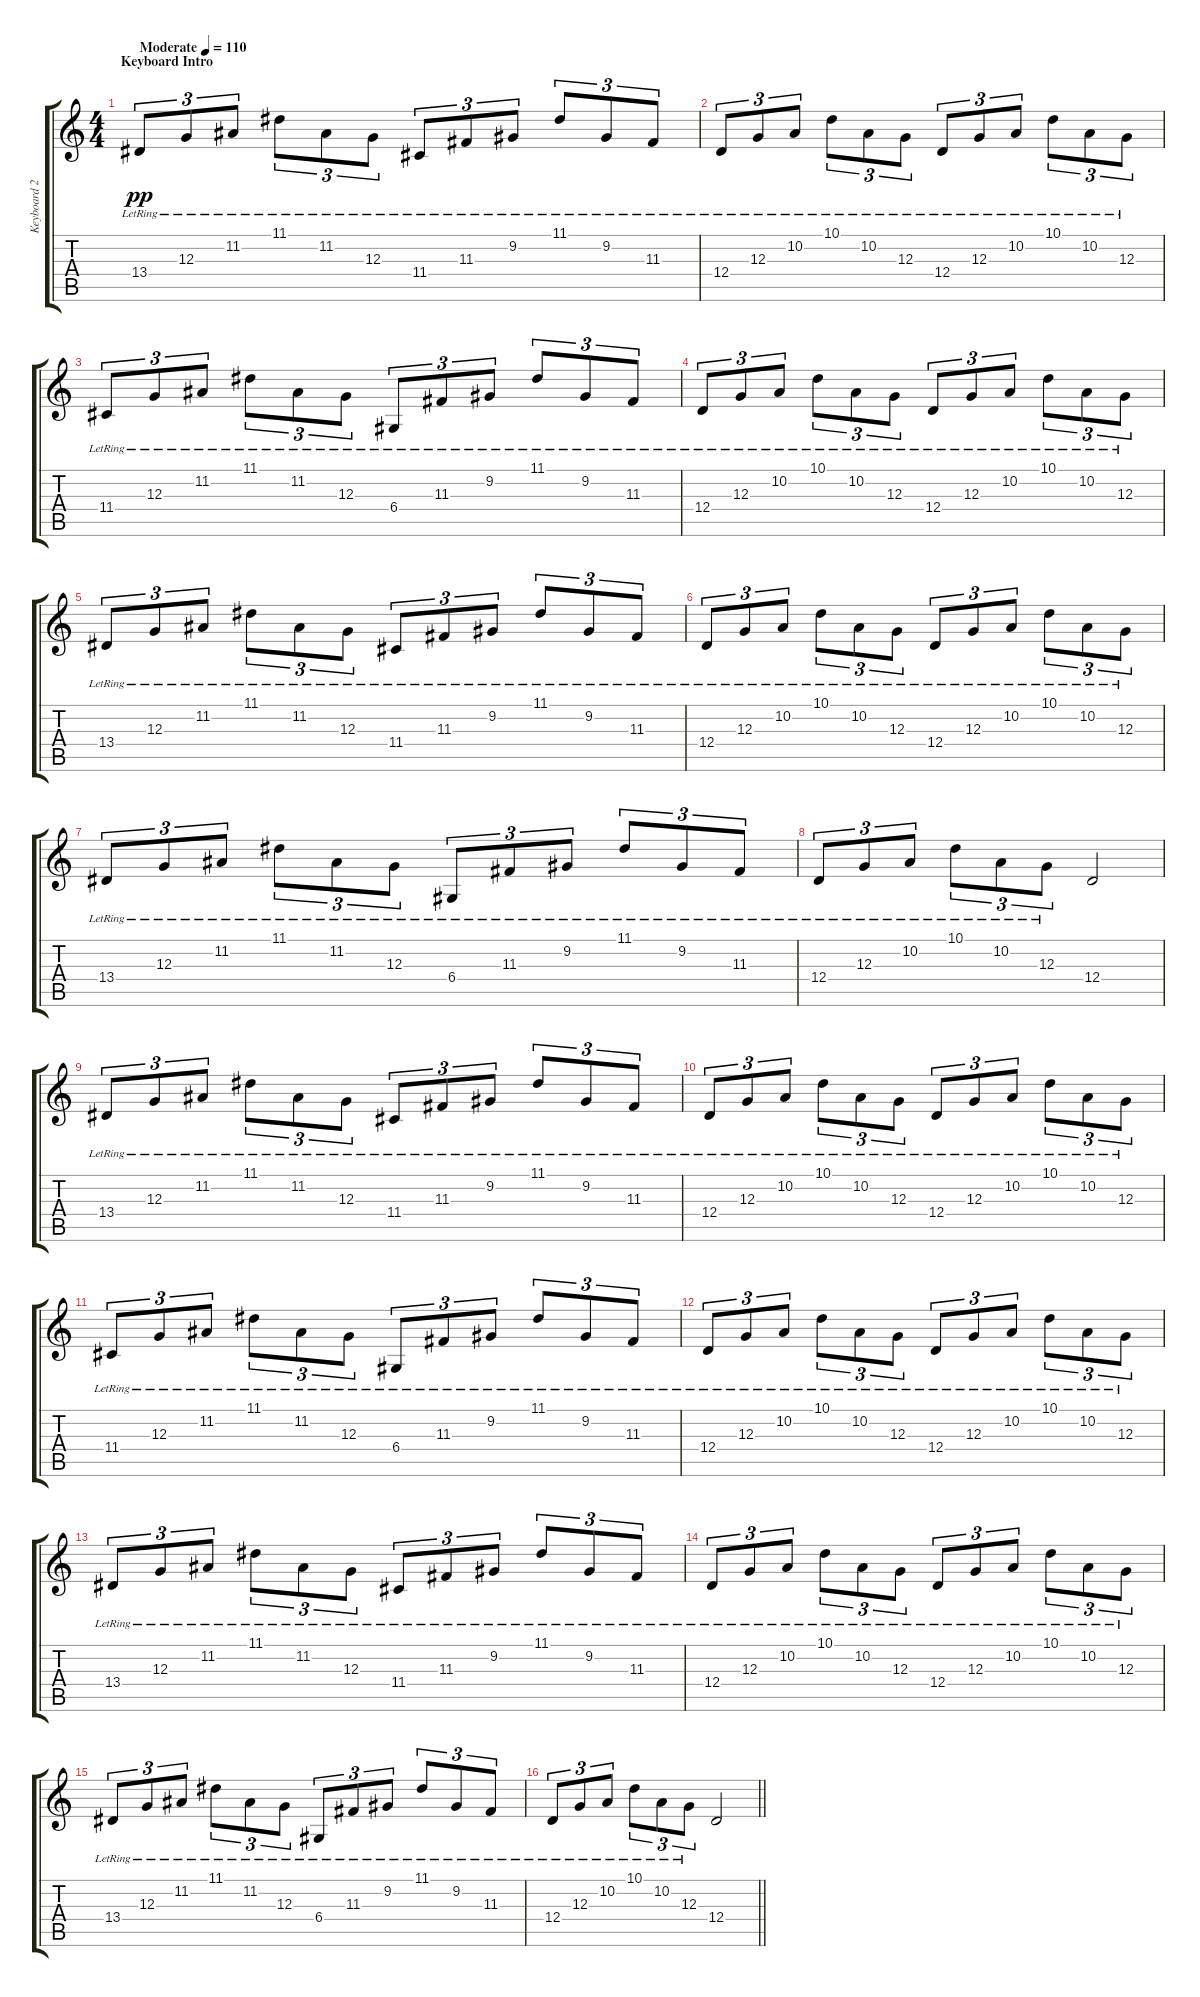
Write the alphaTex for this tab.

\track ("Keyboard 2" "Keyboard 2") {instrument pad4choir}
\staff {score tabs}
\tuning (E4 B3 G3 D3 A2 D2) {hide}
\ts (4 4)
\section ("" "Keyboard Intro")
\tempo (110 "Moderate")
\clef g2
\ks c
13.4{lr}.8{tu (3 2) dy pp instrument pad4choir} 12.3{lr}.8{tu (3 2)} 11.2{lr}.8{tu (3 2)} 11.1{lr}.8{tu (3 2)} 11.2{lr}.8{tu (3 2)} 12.3{lr}.8{tu (3 2)} 11.4{lr}.8{tu (3 2)} 11.3{lr}.8{tu (3 2)} 9.2{lr}.8{tu (3 2)} 11.1{lr}.8{tu (3 2)} 9.2{lr}.8{tu (3 2)} 11.3{lr}.8{tu (3 2)} |
12.4{lr}.8{tu (3 2)} 12.3{lr}.8{tu (3 2)} 10.2{lr}.8{tu (3 2)} 10.1{lr}.8{tu (3 2)} 10.2{lr}.8{tu (3 2)} 12.3{lr}.8{tu (3 2)} 12.4{lr}.8{tu (3 2)} 12.3{lr}.8{tu (3 2)} 10.2{lr}.8{tu (3 2)} 10.1{lr}.8{tu (3 2)} 10.2{lr}.8{tu (3 2)} 12.3{lr}.8{tu (3 2)} |
11.4{lr}.8{tu (3 2)} 12.3{lr}.8{tu (3 2)} 11.2{lr}.8{tu (3 2)} 11.1{lr}.8{tu (3 2)} 11.2{lr}.8{tu (3 2)} 12.3{lr}.8{tu (3 2)} 6.4{lr}.8{tu (3 2)} 11.3{lr}.8{tu (3 2)} 9.2{lr}.8{tu (3 2)} 11.1{lr}.8{tu (3 2)} 9.2{lr}.8{tu (3 2)} 11.3{lr}.8{tu (3 2)} |
12.4{lr}.8{tu (3 2)} 12.3{lr}.8{tu (3 2)} 10.2{lr}.8{tu (3 2)} 10.1{lr}.8{tu (3 2)} 10.2{lr}.8{tu (3 2)} 12.3{lr}.8{tu (3 2)} 12.4{lr}.8{tu (3 2)} 12.3{lr}.8{tu (3 2)} 10.2{lr}.8{tu (3 2)} 10.1{lr}.8{tu (3 2)} 10.2{lr}.8{tu (3 2)} 12.3{lr}.8{tu (3 2)} |
13.4{lr}.8{tu (3 2)} 12.3{lr}.8{tu (3 2)} 11.2{lr}.8{tu (3 2)} 11.1{lr}.8{tu (3 2)} 11.2{lr}.8{tu (3 2)} 12.3{lr}.8{tu (3 2)} 11.4{lr}.8{tu (3 2)} 11.3{lr}.8{tu (3 2)} 9.2{lr}.8{tu (3 2)} 11.1{lr}.8{tu (3 2)} 9.2{lr}.8{tu (3 2)} 11.3{lr}.8{tu (3 2)} |
12.4{lr}.8{tu (3 2)} 12.3{lr}.8{tu (3 2)} 10.2{lr}.8{tu (3 2)} 10.1{lr}.8{tu (3 2)} 10.2{lr}.8{tu (3 2)} 12.3{lr}.8{tu (3 2)} 12.4{lr}.8{tu (3 2)} 12.3{lr}.8{tu (3 2)} 10.2{lr}.8{tu (3 2)} 10.1{lr}.8{tu (3 2)} 10.2{lr}.8{tu (3 2)} 12.3{lr}.8{tu (3 2)} |
13.4{lr}.8{tu (3 2)} 12.3{lr}.8{tu (3 2)} 11.2{lr}.8{tu (3 2)} 11.1{lr}.8{tu (3 2)} 11.2{lr}.8{tu (3 2)} 12.3{lr}.8{tu (3 2)} 6.4{lr}.8{tu (3 2)} 11.3{lr}.8{tu (3 2)} 9.2{lr}.8{tu (3 2)} 11.1{lr}.8{tu (3 2)} 9.2{lr}.8{tu (3 2)} 11.3{lr}.8{tu (3 2)} |
12.4{lr}.8{tu (3 2)} 12.3{lr}.8{tu (3 2)} 10.2{lr}.8{tu (3 2)} 10.1{lr}.8{tu (3 2)} 10.2{lr}.8{tu (3 2)} 12.3{lr}.8{tu (3 2)} 12.4.2 |
13.4{lr}.8{tu (3 2)} 12.3{lr}.8{tu (3 2)} 11.2{lr}.8{tu (3 2)} 11.1{lr}.8{tu (3 2)} 11.2{lr}.8{tu (3 2)} 12.3{lr}.8{tu (3 2)} 11.4{lr}.8{tu (3 2)} 11.3{lr}.8{tu (3 2)} 9.2{lr}.8{tu (3 2)} 11.1{lr}.8{tu (3 2)} 9.2{lr}.8{tu (3 2)} 11.3{lr}.8{tu (3 2)} |
12.4{lr}.8{tu (3 2)} 12.3{lr}.8{tu (3 2)} 10.2{lr}.8{tu (3 2)} 10.1{lr}.8{tu (3 2)} 10.2{lr}.8{tu (3 2)} 12.3{lr}.8{tu (3 2)} 12.4{lr}.8{tu (3 2)} 12.3{lr}.8{tu (3 2)} 10.2{lr}.8{tu (3 2)} 10.1{lr}.8{tu (3 2)} 10.2{lr}.8{tu (3 2)} 12.3{lr}.8{tu (3 2)} |
11.4{lr}.8{tu (3 2)} 12.3{lr}.8{tu (3 2)} 11.2{lr}.8{tu (3 2)} 11.1{lr}.8{tu (3 2)} 11.2{lr}.8{tu (3 2)} 12.3{lr}.8{tu (3 2)} 6.4{lr}.8{tu (3 2)} 11.3{lr}.8{tu (3 2)} 9.2{lr}.8{tu (3 2)} 11.1{lr}.8{tu (3 2)} 9.2{lr}.8{tu (3 2)} 11.3{lr}.8{tu (3 2)} |
12.4{lr}.8{tu (3 2)} 12.3{lr}.8{tu (3 2)} 10.2{lr}.8{tu (3 2)} 10.1{lr}.8{tu (3 2)} 10.2{lr}.8{tu (3 2)} 12.3{lr}.8{tu (3 2)} 12.4{lr}.8{tu (3 2)} 12.3{lr}.8{tu (3 2)} 10.2{lr}.8{tu (3 2)} 10.1{lr}.8{tu (3 2)} 10.2{lr}.8{tu (3 2)} 12.3{lr}.8{tu (3 2)} |
13.4{lr}.8{tu (3 2)} 12.3{lr}.8{tu (3 2)} 11.2{lr}.8{tu (3 2)} 11.1{lr}.8{tu (3 2)} 11.2{lr}.8{tu (3 2)} 12.3{lr}.8{tu (3 2)} 11.4{lr}.8{tu (3 2)} 11.3{lr}.8{tu (3 2)} 9.2{lr}.8{tu (3 2)} 11.1{lr}.8{tu (3 2)} 9.2{lr}.8{tu (3 2)} 11.3{lr}.8{tu (3 2)} |
12.4{lr}.8{tu (3 2)} 12.3{lr}.8{tu (3 2)} 10.2{lr}.8{tu (3 2)} 10.1{lr}.8{tu (3 2)} 10.2{lr}.8{tu (3 2)} 12.3{lr}.8{tu (3 2)} 12.4{lr}.8{tu (3 2)} 12.3{lr}.8{tu (3 2)} 10.2{lr}.8{tu (3 2)} 10.1{lr}.8{tu (3 2)} 10.2{lr}.8{tu (3 2)} 12.3{lr}.8{tu (3 2)} |
13.4{lr}.8{tu (3 2)} 12.3{lr}.8{tu (3 2)} 11.2{lr}.8{tu (3 2)} 11.1{lr}.8{tu (3 2)} 11.2{lr}.8{tu (3 2)} 12.3{lr}.8{tu (3 2)} 6.4{lr}.8{tu (3 2)} 11.3{lr}.8{tu (3 2)} 9.2{lr}.8{tu (3 2)} 11.1{lr}.8{tu (3 2)} 9.2{lr}.8{tu (3 2)} 11.3{lr}.8{tu (3 2)} |
\barLineRight lightlight
12.4{lr}.8{tu (3 2)} 12.3{lr}.8{tu (3 2)} 10.2{lr}.8{tu (3 2)} 10.1{lr}.8{tu (3 2)} 10.2{lr}.8{tu (3 2)} 12.3{lr}.8{tu (3 2)} 12.4.2
